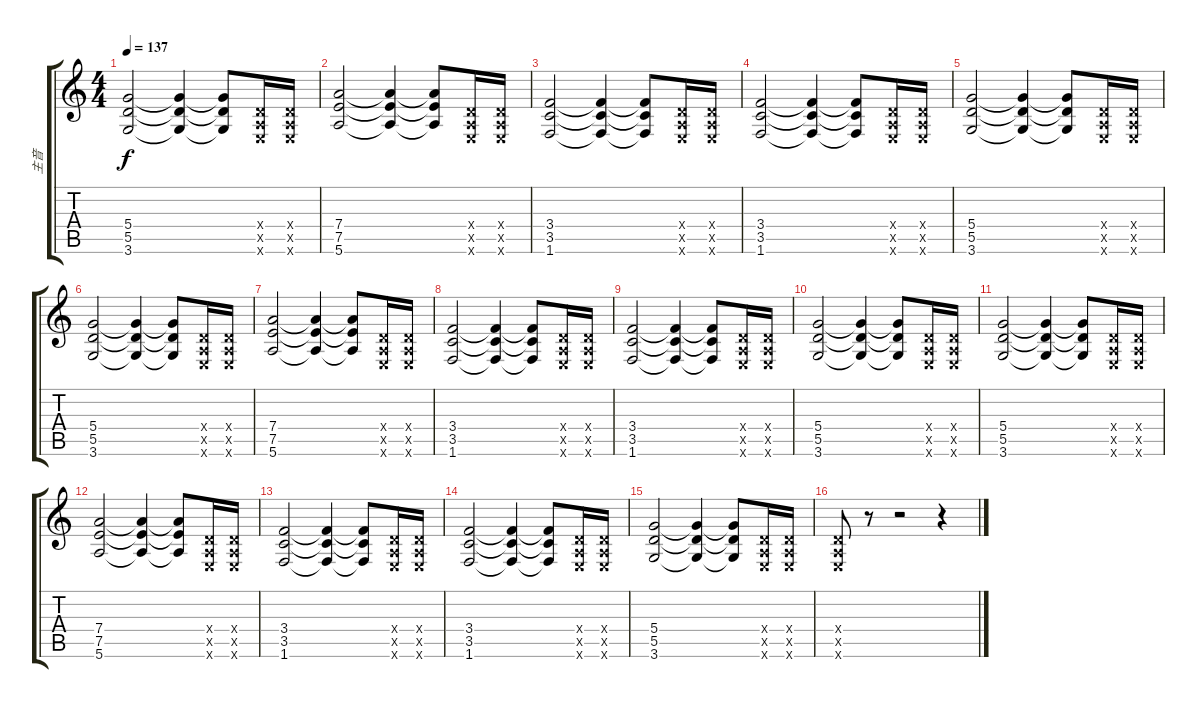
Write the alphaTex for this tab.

\track ("主音" "主音") {instrument distortionguitar}
\staff {score tabs}
\tuning (E4 B3 G3 D3 A2 E2) {hide}
\ts (4 4)
\tempo 137
\clef g2
\ks c
(5.4 5.5 3.6).2{dy f} (5.4{t} 5.5{t} 3.6{t}).4 (5.4{t} 5.5{t} 3.6{t}).8 (0.4{x} 0.5{x} 0.6{x}).16 (0.4{x} 0.5{x} 0.6{x}).16 |
(7.4 7.5 5.6).2 (7.4{t} 7.5{t} 5.6{t}).4 (7.4{t} 7.5{t} 5.6{t}).8 (0.4{x} 0.5{x} 0.6{x}).16 (0.4{x} 0.5{x} 0.6{x}).16 |
(3.4 3.5 1.6).2 (3.4{t} 3.5{t} 1.6{t}).4 (3.4{t} 3.5{t} 1.6{t}).8 (0.4{x} 0.5{x} 0.6{x}).16 (0.4{x} 0.5{x} 0.6{x}).16 |
(3.4 3.5 1.6).2 (3.4{t} 3.5{t} 1.6{t}).4 (3.4{t} 3.5{t} 1.6{t}).8 (0.4{x} 0.5{x} 0.6{x}).16 (0.4{x} 0.5{x} 0.6{x}).16 |
(5.4 5.5 3.6).2 (5.4{t} 5.5{t} 3.6{t}).4 (5.4{t} 5.5{t} 3.6{t}).8 (0.4{x} 0.5{x} 0.6{x}).16 (0.4{x} 0.5{x} 0.6{x}).16 |
(5.4 5.5 3.6).2 (5.4{t} 5.5{t} 3.6{t}).4 (5.4{t} 5.5{t} 3.6{t}).8 (0.4{x} 0.5{x} 0.6{x}).16 (0.4{x} 0.5{x} 0.6{x}).16 |
(7.4 7.5 5.6).2 (7.4{t} 7.5{t} 5.6{t}).4 (7.4{t} 7.5{t} 5.6{t}).8 (0.4{x} 0.5{x} 0.6{x}).16 (0.4{x} 0.5{x} 0.6{x}).16 |
(3.4 3.5 1.6).2 (3.4{t} 3.5{t} 1.6{t}).4 (3.4{t} 3.5{t} 1.6{t}).8 (0.4{x} 0.5{x} 0.6{x}).16 (0.4{x} 0.5{x} 0.6{x}).16 |
(3.4 3.5 1.6).2 (3.4{t} 3.5{t} 1.6{t}).4 (3.4{t} 3.5{t} 1.6{t}).8 (0.4{x} 0.5{x} 0.6{x}).16 (0.4{x} 0.5{x} 0.6{x}).16 |
(5.4 5.5 3.6).2 (5.4{t} 5.5{t} 3.6{t}).4 (5.4{t} 5.5{t} 3.6{t}).8 (0.4{x} 0.5{x} 0.6{x}).16 (0.4{x} 0.5{x} 0.6{x}).16 |
(5.4 5.5 3.6).2 (5.4{t} 5.5{t} 3.6{t}).4 (5.4{t} 5.5{t} 3.6{t}).8 (0.4{x} 0.5{x} 0.6{x}).16 (0.4{x} 0.5{x} 0.6{x}).16 |
(7.4 7.5 5.6).2 (7.4{t} 7.5{t} 5.6{t}).4 (7.4{t} 7.5{t} 5.6{t}).8 (0.4{x} 0.5{x} 0.6{x}).16 (0.4{x} 0.5{x} 0.6{x}).16 |
(3.4 3.5 1.6).2 (3.4{t} 3.5{t} 1.6{t}).4 (3.4{t} 3.5{t} 1.6{t}).8 (0.4{x} 0.5{x} 0.6{x}).16 (0.4{x} 0.5{x} 0.6{x}).16 |
(3.4 3.5 1.6).2 (3.4{t} 3.5{t} 1.6{t}).4 (3.4{t} 3.5{t} 1.6{t}).8 (0.4{x} 0.5{x} 0.6{x}).16 (0.4{x} 0.5{x} 0.6{x}).16 |
(5.4 5.5 3.6).2 (5.4{t} 5.5{t} 3.6{t}).4 (5.4{t} 5.5{t} 3.6{t}).8 (0.4{x} 0.5{x} 0.6{x}).16 (0.4{x} 0.5{x} 0.6{x}).16 |
(0.4{x} 0.5{x} 0.6{x}).8 r.8 r.2 r.4
